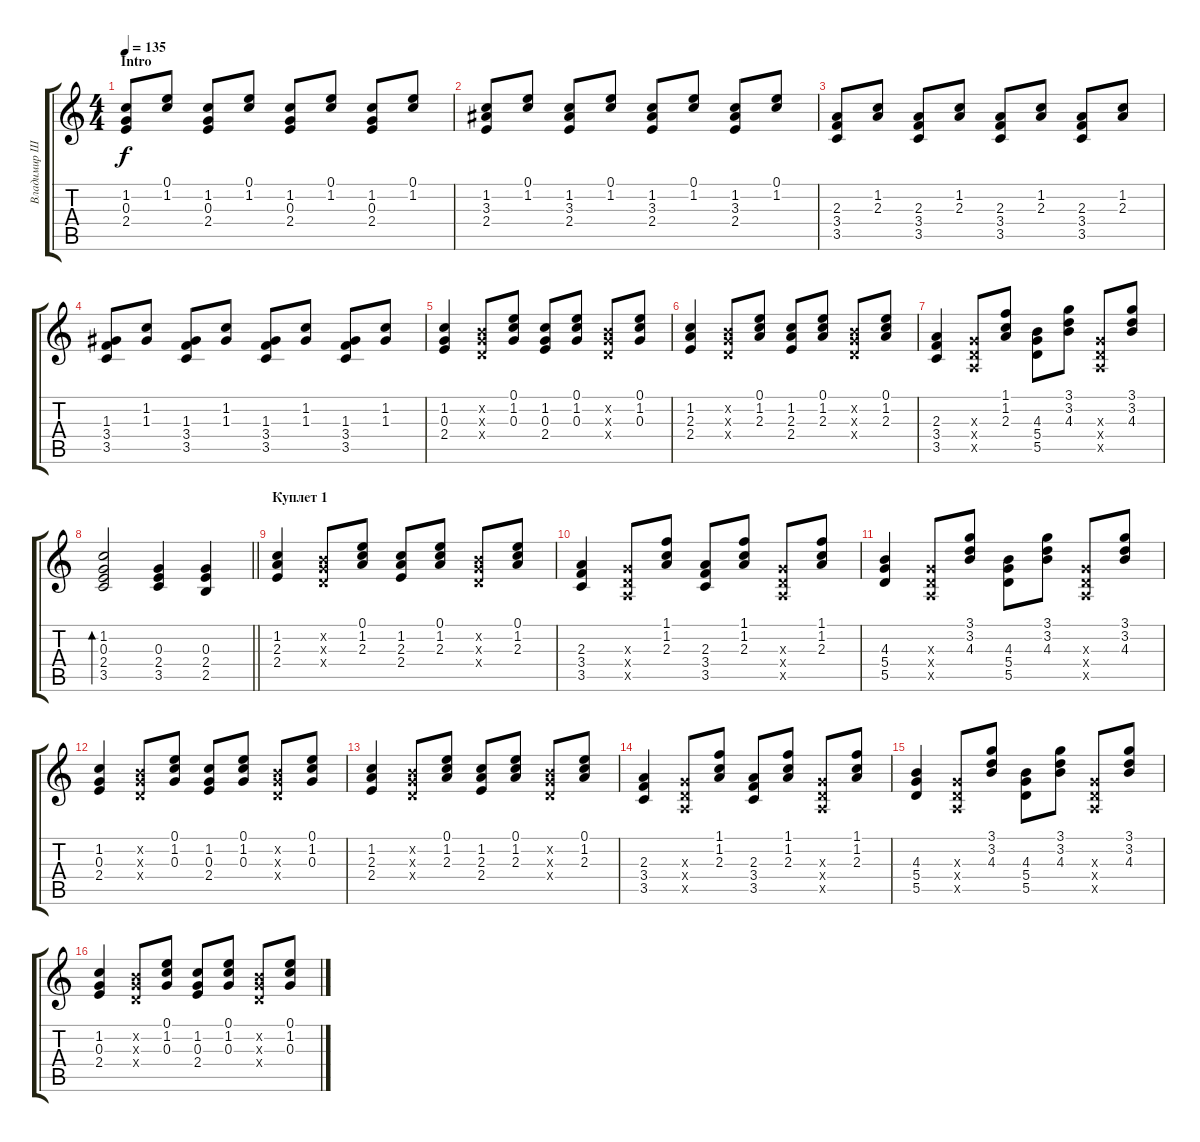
\track ("Владимир Шахрин" "Владимир Ш") {instrument electricguitarjazz}
\staff {score tabs}
\tuning (E4 B3 G3 D3 A2 E2) {hide}
\ts (4 4)
\section ("" "Intro")
\tempo 135
\clef g2
\ks c
(1.2 0.3 2.4).8{dy f instrument electricguitarjazz} (0.1 1.2).8 (1.2 0.3 2.4).8 (0.1 1.2).8 (1.2 0.3 2.4).8 (0.1 1.2).8 (1.2 0.3 2.4).8 (0.1 1.2).8 |
(1.2 3.3 2.4).8 (0.1 1.2).8 (1.2 3.3 2.4).8 (0.1 1.2).8 (1.2 3.3 2.4).8 (0.1 1.2).8 (1.2 3.3 2.4).8 (0.1 1.2).8 |
(2.3 3.4 3.5).8 (1.2 2.3).8 (2.3 3.4 3.5).8 (1.2 2.3).8 (2.3 3.4 3.5).8 (1.2 2.3).8 (2.3 3.4 3.5).8 (1.2 2.3).8 |
(1.3 3.4 3.5).8 (1.2 1.3).8 (1.3 3.4 3.5).8 (1.2 1.3).8 (1.3 3.4 3.5).8 (1.2 1.3).8 (1.3 3.4 3.5).8 (1.2 1.3).8 |
(1.2 0.3 2.4).4 (0.2{x} 0.3{x} 0.4{x}).8 (0.1 1.2 0.3).8 (1.2 0.3 2.4).8 (0.1 1.2 0.3).8 (0.2{x} 0.3{x} 0.4{x}).8 (0.1 1.2 0.3).8 |
(1.2 2.3 2.4).4 (0.2{x} 0.3{x} 0.4{x}).8 (0.1 1.2 2.3).8 (1.2 2.3 2.4).8 (0.1 1.2 2.3).8 (0.2{x} 0.3{x} 0.4{x}).8 (0.1 1.2 2.3).8 |
(2.3 3.4 3.5).4 (0.3{x} 0.4{x} 0.5{x}).8 (1.1 1.2 2.3).8 (4.3 5.4 5.5).8 (3.1 3.2 4.3).8 (0.3{x} 0.4{x} 0.5{x}).8 (3.1 3.2 4.3).8 |
\barLineRight lightlight
(1.2 0.3 2.4 3.5).2{bd 60} (0.3 2.4 3.5).4 (0.3 2.4 2.5).4 |
\section ("" "Куплет 1")
(1.2 2.3 2.4).4 (0.2{x} 0.3{x} 0.4{x}).8 (0.1 1.2 2.3).8 (1.2 2.3 2.4).8 (0.1 1.2 2.3).8 (0.2{x} 0.3{x} 0.4{x}).8 (0.1 1.2 2.3).8 |
(2.3 3.4 3.5).4 (0.3{x} 0.4{x} 0.5{x}).8 (1.1 1.2 2.3).8 (2.3 3.4 3.5).8 (1.1 1.2 2.3).8 (0.3{x} 0.4{x} 0.5{x}).8 (1.1 1.2 2.3).8 |
(4.3 5.4 5.5).4 (0.3{x} 0.4{x} 0.5{x}).8 (3.1 3.2 4.3).8 (4.3 5.4 5.5).8 (3.1 3.2 4.3).8 (0.3{x} 0.4{x} 0.5{x}).8 (3.1 3.2 4.3).8 |
(1.2 0.3 2.4).4 (0.2{x} 0.3{x} 0.4{x}).8 (0.1 1.2 0.3).8 (1.2 0.3 2.4).8 (0.1 1.2 0.3).8 (0.2{x} 0.3{x} 0.4{x}).8 (0.1 1.2 0.3).8 |
(1.2 2.3 2.4).4 (0.2{x} 0.3{x} 0.4{x}).8 (0.1 1.2 2.3).8 (1.2 2.3 2.4).8 (0.1 1.2 2.3).8 (0.2{x} 0.3{x} 0.4{x}).8 (0.1 1.2 2.3).8 |
(2.3 3.4 3.5).4 (0.3{x} 0.4{x} 0.5{x}).8 (1.1 1.2 2.3).8 (2.3 3.4 3.5).8 (1.1 1.2 2.3).8 (0.3{x} 0.4{x} 0.5{x}).8 (1.1 1.2 2.3).8 |
(4.3 5.4 5.5).4 (0.3{x} 0.4{x} 0.5{x}).8 (3.1 3.2 4.3).8 (4.3 5.4 5.5).8 (3.1 3.2 4.3).8 (0.3{x} 0.4{x} 0.5{x}).8 (3.1 3.2 4.3).8 |
(1.2 0.3 2.4).4 (0.2{x} 0.3{x} 0.4{x}).8 (0.1 1.2 0.3).8 (1.2 0.3 2.4).8 (0.1 1.2 0.3).8 (0.2{x} 0.3{x} 0.4{x}).8 (0.1 1.2 0.3).8
